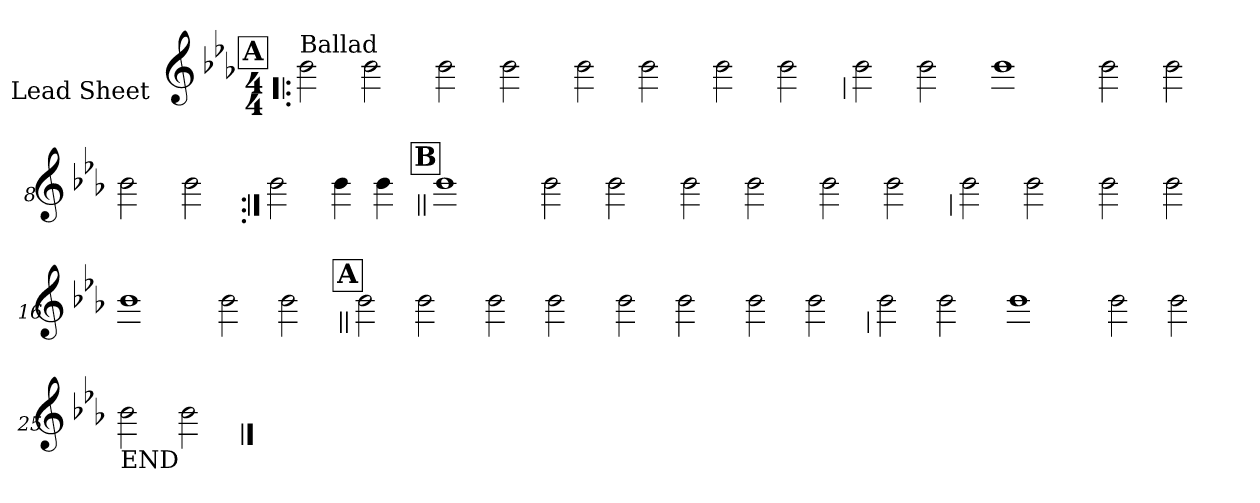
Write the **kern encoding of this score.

**kern
*part1
*staff1
*I"Lead Sheet
*stria0
*clefG2
*k[b-e-a-]
*E-:
*M4/4
!!LO:REH:place=s1:a:t=A
=1!|:
!LO:TX:a:t=Ballad
2b-
2b-
=2-
2b-
2b-
=3-
2b-
2b-
=4-
2b-
2b-
!!LO:LB:g=z
=5
2b-
2b-
=6-
1b-
=7-
2b-
2b-
=8-
2b-
2b-
!!LO:LB:g=z
=9:|!
2b-
4b-
4b-
!!LO:LB:g=z
!!LO:REH:place=s1:a:t=B
=10||
1b-
=11-
2b-
2b-
=12-
2b-
2b-
=13-
2b-
2b-
!!LO:LB:g=z
=14
2b-
2b-
=15-
2b-
2b-
=16-
1b-
=17-
2b-
2b-
!!LO:LB:g=z
!!LO:REH:place=s1:a:t=A
=18||
2b-
2b-
=19-
2b-
2b-
=20-
2b-
2b-
=21-
2b-
2b-
!!LO:LB:g=z
=22
2b-
2b-
=23-
1b-
=24-
2b-
2b-
=25-
!LO:TX:b:t=END
2b-
2b-
==
*-
